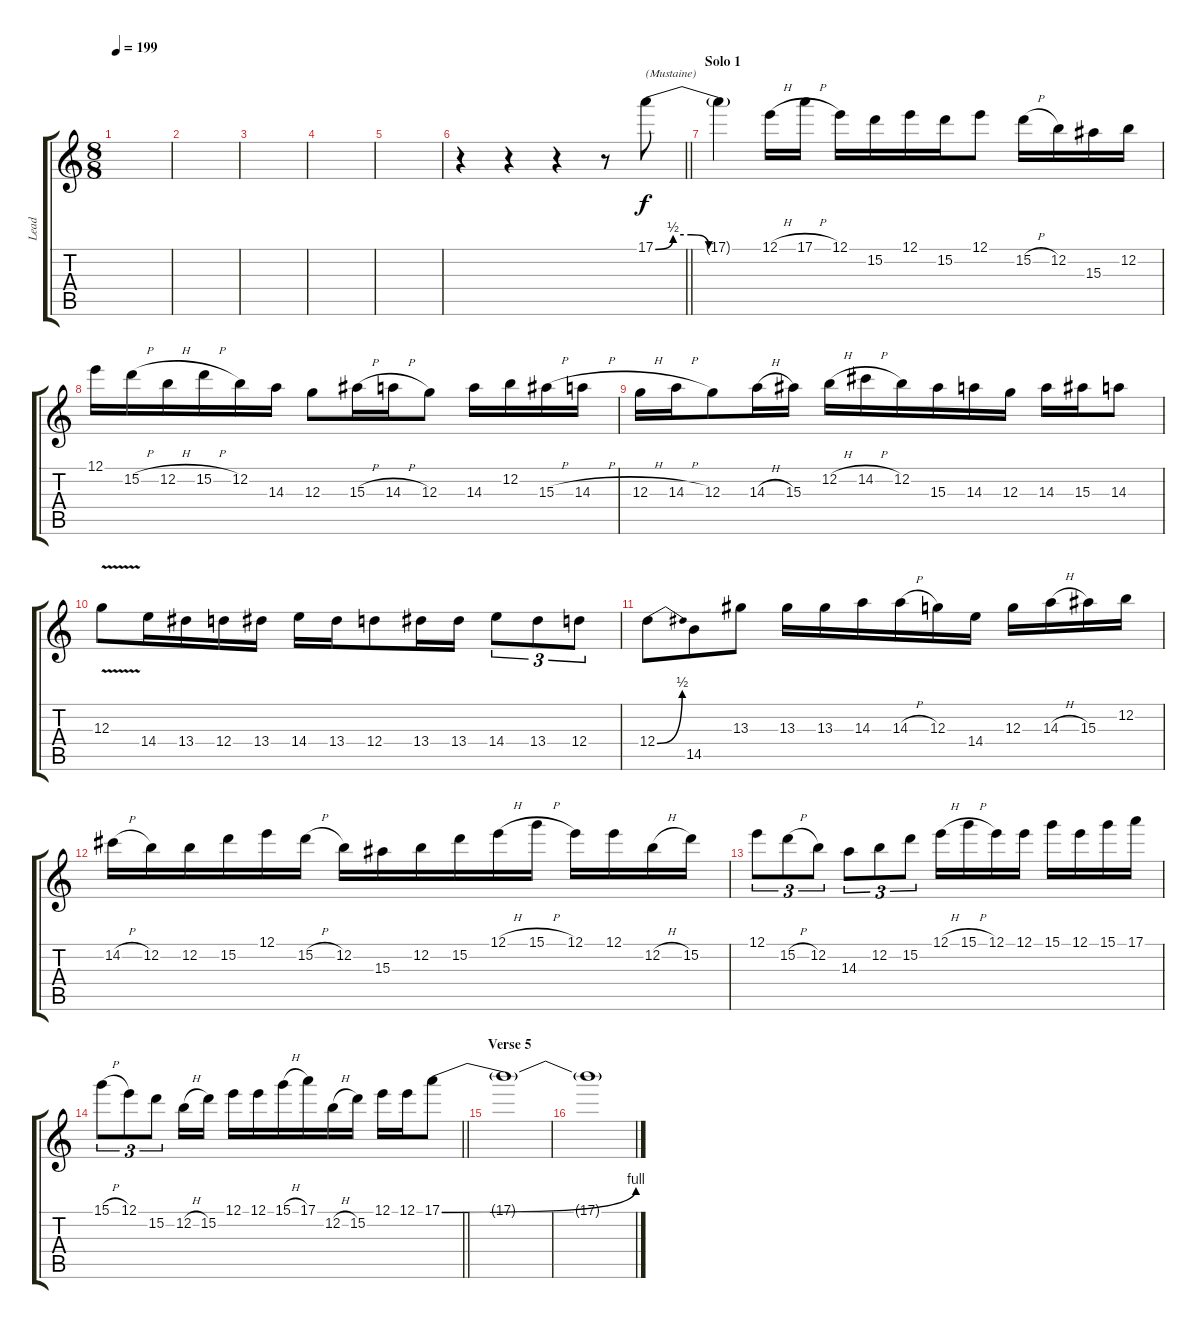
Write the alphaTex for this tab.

\track ("Lead" "Lead") {instrument distortionguitar}
\staff {score tabs}
\tuning (E4 B3 G3 D3 A2 E2) {hide}
\ts (8 8)
\tempo 199
\clef g2
\ks c
|
|
|
|
|
\barLineRight lightlight
r.4{volume 16 instrument distortionguitar} r.4 r.4 r.8 17.1{be (custom 0 0 10 2 20 2 30 0 60 0)}.8{txt "(Mustaine)"} |
\section ("" "Solo 1")
17.1{t}.4 12.1{h}.16 17.1{h}.16 12.1.16 15.2.16 12.1.16 15.2.16 12.1.8 15.2{h}.16 12.2.16 15.3.16 12.2.16 |
12.1.16 15.2{h}.16 12.2{h}.16 15.2{h}.16 12.2.16 14.3.16 12.3.8 15.3{h}.16 14.3{h}.16 12.3.8 14.3.16 12.2.16 15.3{h}.16 14.3{h}.16 |
12.3{h}.16 14.3{h}.16 12.3.8 14.3{h}.16 15.3.16 12.2{h}.16 14.2{h}.16 12.2.16 15.3.16 14.3.16 12.3.16 14.3.16 15.3.16 14.3.8 |
12.3{v}.8 14.4.16 13.4.16 12.4.16 13.4.16 14.4.16 13.4.16 12.4.8 13.4.16 13.4.16 14.4.8{tu (3 2)} 13.4.8{tu (3 2)} 12.4.8{tu (3 2)} |
12.4{be (bend 0 0 60 2)}.8 14.5.8 13.3.8 13.3.16 13.3.16 14.3.16 14.3{h}.16 12.3.16 14.4.16 12.3.16 14.3{h}.16 15.3.16 12.2.16 |
14.2{h}.16 12.2.16 12.2.16 15.2.16 12.1.16 15.2{h}.16 12.2.16 15.3.16 12.2.16 15.2.16 12.1{h}.16 15.1{h}.16 12.1.16 12.1.16 12.2{h}.16 15.2.16 |
12.1.8{tu (3 2)} 15.2{h}.8{tu (3 2)} 12.2.8{tu (3 2)} 14.3.8{tu (3 2)} 12.2.8{tu (3 2)} 15.2.8{tu (3 2)} 12.1{h}.16 15.1{h}.16 12.1.16 12.1.16 15.1.16 12.1.16 15.1.16 17.1.16 |
\barLineRight lightlight
15.1{h}.8{tu (3 2)} 12.1.8{tu (3 2)} 15.2.8{tu (3 2)} 12.2{h}.16 15.2.16 12.1.16 12.1.16 15.1{h}.16 17.1.16 12.2{h}.16 15.2.16 12.1.16 12.1.16 17.1{be (bend 0 0 60 4)}.8 |
\section ("" "Verse 5")
17.1{t}.1 |
17.1{t}.1
